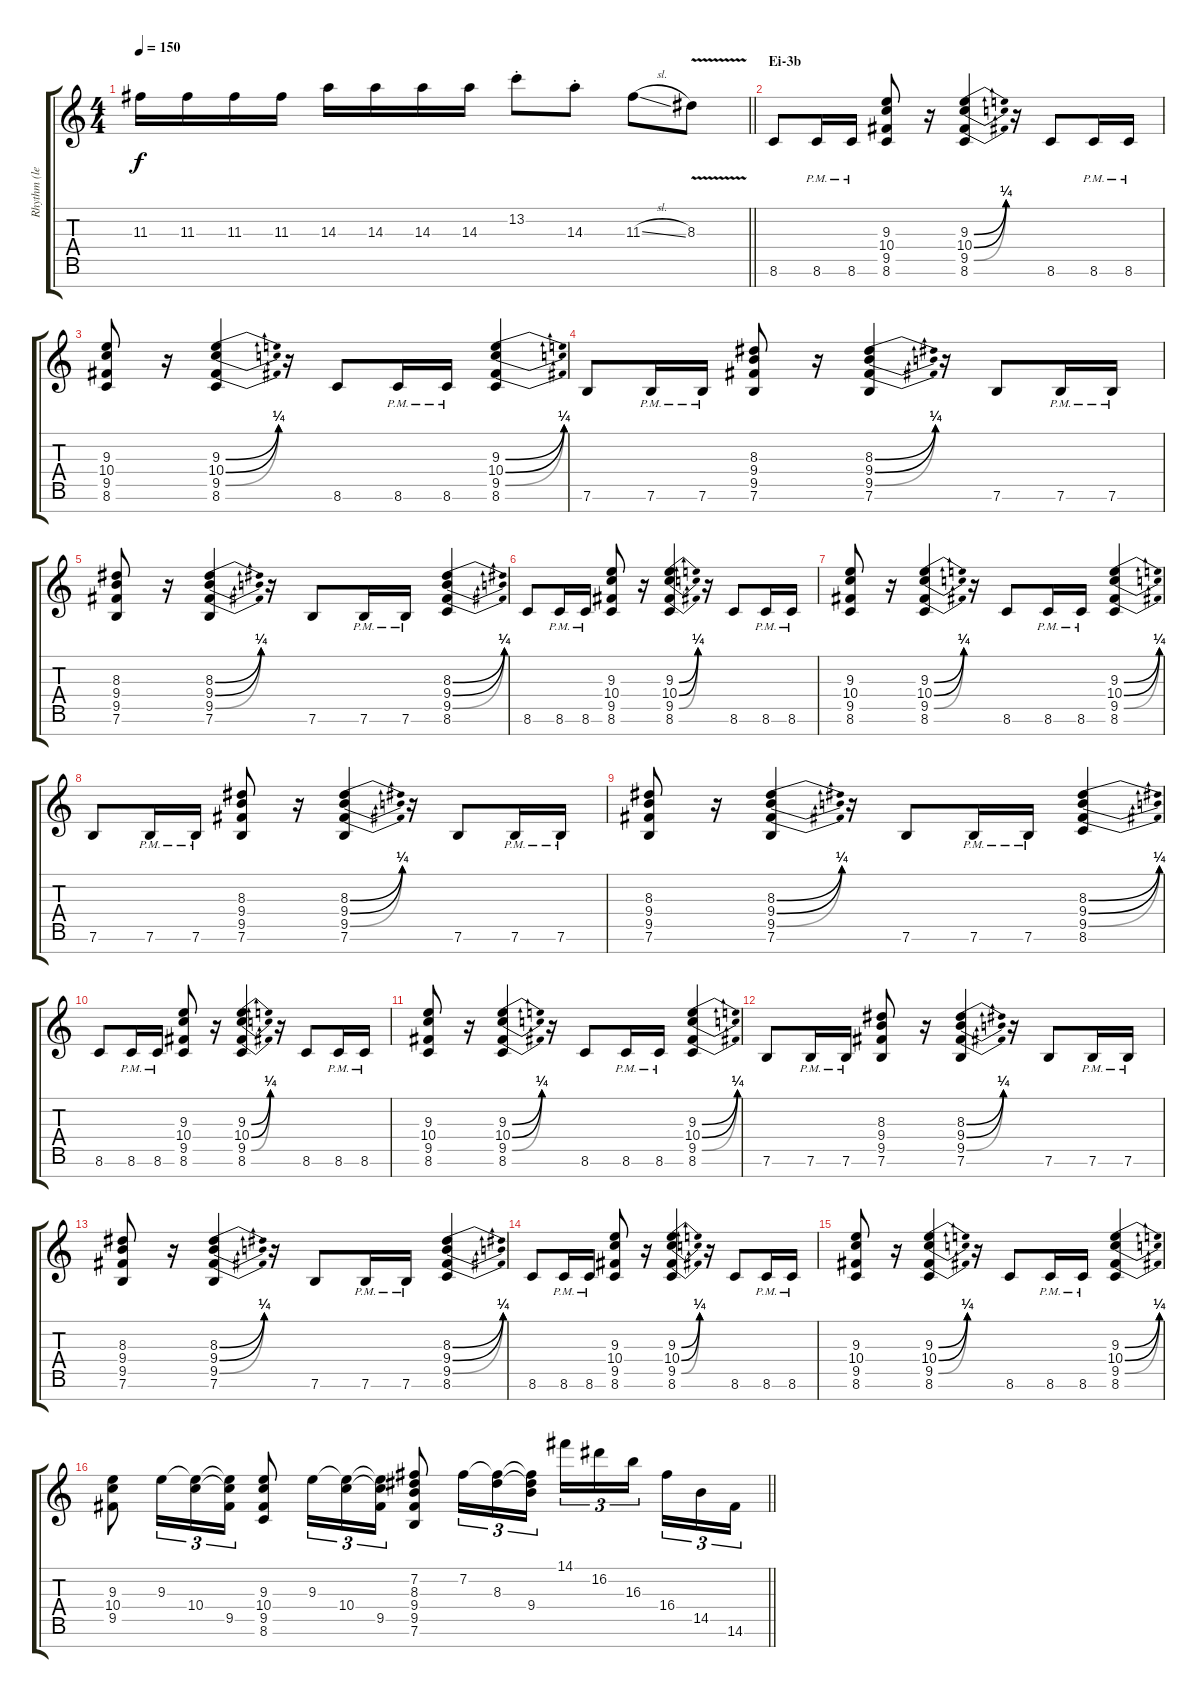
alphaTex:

\track ("Rhythm (left)" "Rhythm (le") {instrument acousticguitarsteel}
\staff {score tabs}
\tuning (E4 B3 G3 D3 A2 E2 B1) {hide}
\ts (4 4)
\tempo 150
\clef g2
\barLineRight lightlight
\ks c
11.3.16{dy f} 11.3.16 11.3.16 11.3.16 14.3.16 14.3.16 14.3.16 14.3.16 13.2{st}.8 14.3{st}.8 11.3{sl}.8 8.3{v}.8 |
\section ("" "Ei-3b")
8.6.8 8.6{pm}.16 8.6{pm}.16 (9.3 10.4 9.5 8.6).8 r.16 (9.3{be (bend 0 0 60 1)} 10.4{be (bend 0 0 60 1)} 9.5{be (bend 0 0 60 1)} 8.6).4 r.16 8.6.8 8.6{pm}.16 8.6{pm}.16 |
(9.3 10.4 9.5 8.6).8 r.16 (9.3{be (bend 0 0 60 1)} 10.4{be (bend 0 0 60 1)} 9.5{be (bend 0 0 60 1)} 8.6).4 r.16 8.6.8 8.6{pm}.16 8.6{pm}.16 (9.3{be (bend 0 0 60 1)} 10.4{be (bend 0 0 60 1)} 9.5{be (bend 0 0 60 1)} 8.6).4 |
7.6.8 7.6{pm}.16 7.6{pm}.16 (8.3 9.4 9.5 7.6).8 r.16 (8.3{be (bend 0 0 60 1)} 9.4{be (bend 0 0 60 1)} 9.5{be (bend 0 0 60 1)} 7.6).4 r.16 7.6.8 7.6{pm}.16 7.6{pm}.16 |
(8.3 9.4 9.5 7.6).8 r.16 (8.3{be (bend 0 0 60 1)} 9.4{be (bend 0 0 60 1)} 9.5{be (bend 0 0 60 1)} 7.6).4 r.16 7.6.8 7.6{pm}.16 7.6{pm}.16 (8.3{be (bend 0 0 60 1)} 9.4{be (bend 0 0 60 1)} 9.5{be (bend 0 0 60 1)} 8.6).4 |
8.6.8 8.6{pm}.16 8.6{pm}.16 (9.3 10.4 9.5 8.6).8 r.16 (9.3{be (bend 0 0 60 1)} 10.4{be (bend 0 0 60 1)} 9.5{be (bend 0 0 60 1)} 8.6).4 r.16 8.6.8 8.6{pm}.16 8.6{pm}.16 |
(9.3 10.4 9.5 8.6).8 r.16 (9.3{be (bend 0 0 60 1)} 10.4{be (bend 0 0 60 1)} 9.5{be (bend 0 0 60 1)} 8.6).4 r.16 8.6.8 8.6{pm}.16 8.6{pm}.16 (9.3{be (bend 0 0 60 1)} 10.4{be (bend 0 0 60 1)} 9.5{be (bend 0 0 60 1)} 8.6).4 |
7.6.8 7.6{pm}.16 7.6{pm}.16 (8.3 9.4 9.5 7.6).8 r.16 (8.3{be (bend 0 0 60 1)} 9.4{be (bend 0 0 60 1)} 9.5{be (bend 0 0 60 1)} 7.6).4 r.16 7.6.8 7.6{pm}.16 7.6{pm}.16 |
(8.3 9.4 9.5 7.6).8 r.16 (8.3{be (bend 0 0 60 1)} 9.4{be (bend 0 0 60 1)} 9.5{be (bend 0 0 60 1)} 7.6).4 r.16 7.6.8 7.6{pm}.16 7.6{pm}.16 (8.3{be (bend 0 0 60 1)} 9.4{be (bend 0 0 60 1)} 9.5{be (bend 0 0 60 1)} 8.6).4 |
8.6.8 8.6{pm}.16 8.6{pm}.16 (9.3 10.4 9.5 8.6).8 r.16 (9.3{be (bend 0 0 60 1)} 10.4{be (bend 0 0 60 1)} 9.5{be (bend 0 0 60 1)} 8.6).4 r.16 8.6.8 8.6{pm}.16 8.6{pm}.16 |
(9.3 10.4 9.5 8.6).8 r.16 (9.3{be (bend 0 0 60 1)} 10.4{be (bend 0 0 60 1)} 9.5{be (bend 0 0 60 1)} 8.6).4 r.16 8.6.8 8.6{pm}.16 8.6{pm}.16 (9.3{be (bend 0 0 60 1)} 10.4{be (bend 0 0 60 1)} 9.5{be (bend 0 0 60 1)} 8.6).4 |
7.6.8 7.6{pm}.16 7.6{pm}.16 (8.3 9.4 9.5 7.6).8 r.16 (8.3{be (bend 0 0 60 1)} 9.4{be (bend 0 0 60 1)} 9.5{be (bend 0 0 60 1)} 7.6).4 r.16 7.6.8 7.6{pm}.16 7.6{pm}.16 |
(8.3 9.4 9.5 7.6).8 r.16 (8.3{be (bend 0 0 60 1)} 9.4{be (bend 0 0 60 1)} 9.5{be (bend 0 0 60 1)} 7.6).4 r.16 7.6.8 7.6{pm}.16 7.6{pm}.16 (8.3{be (bend 0 0 60 1)} 9.4{be (bend 0 0 60 1)} 9.5{be (bend 0 0 60 1)} 8.6).4 |
8.6.8 8.6{pm}.16 8.6{pm}.16 (9.3 10.4 9.5 8.6).8 r.16 (9.3{be (bend 0 0 60 1)} 10.4{be (bend 0 0 60 1)} 9.5{be (bend 0 0 60 1)} 8.6).4 r.16 8.6.8 8.6{pm}.16 8.6{pm}.16 |
(9.3 10.4 9.5 8.6).8 r.16 (9.3{be (bend 0 0 60 1)} 10.4{be (bend 0 0 60 1)} 9.5{be (bend 0 0 60 1)} 8.6).4 r.16 8.6.8 8.6{pm}.16 8.6{pm}.16 (9.3{be (bend 0 0 60 1)} 10.4{be (bend 0 0 60 1)} 9.5{be (bend 0 0 60 1)} 8.6).4 |
\barLineRight lightlight
(9.3 10.4 9.5).8 9.3.16{tu (3 2)} (9.3{t} 10.4).16{tu (3 2)} (9.3{t} 10.4{t} 9.5).16{tu (3 2)} (9.3 10.4 9.5 8.6).8 9.3.16{tu (3 2)} (9.3{t} 10.4).16{tu (3 2)} (9.3{t} 10.4{t} 9.5).16{tu (3 2)} (7.2 8.3 9.4 9.5 7.6).8 7.2.16{tu (3 2)} (7.2{t} 8.3).16{tu (3 2)} (7.2{t} 8.3{t} 9.4).16{tu (3 2)} 14.1.16{tu (3 2)} 16.2.16{tu (3 2)} 16.3.16{tu (3 2) beam splitsecondary} 16.4.16{tu (3 2)} 14.5.16{tu (3 2)} 14.6.16{tu (3 2)}
